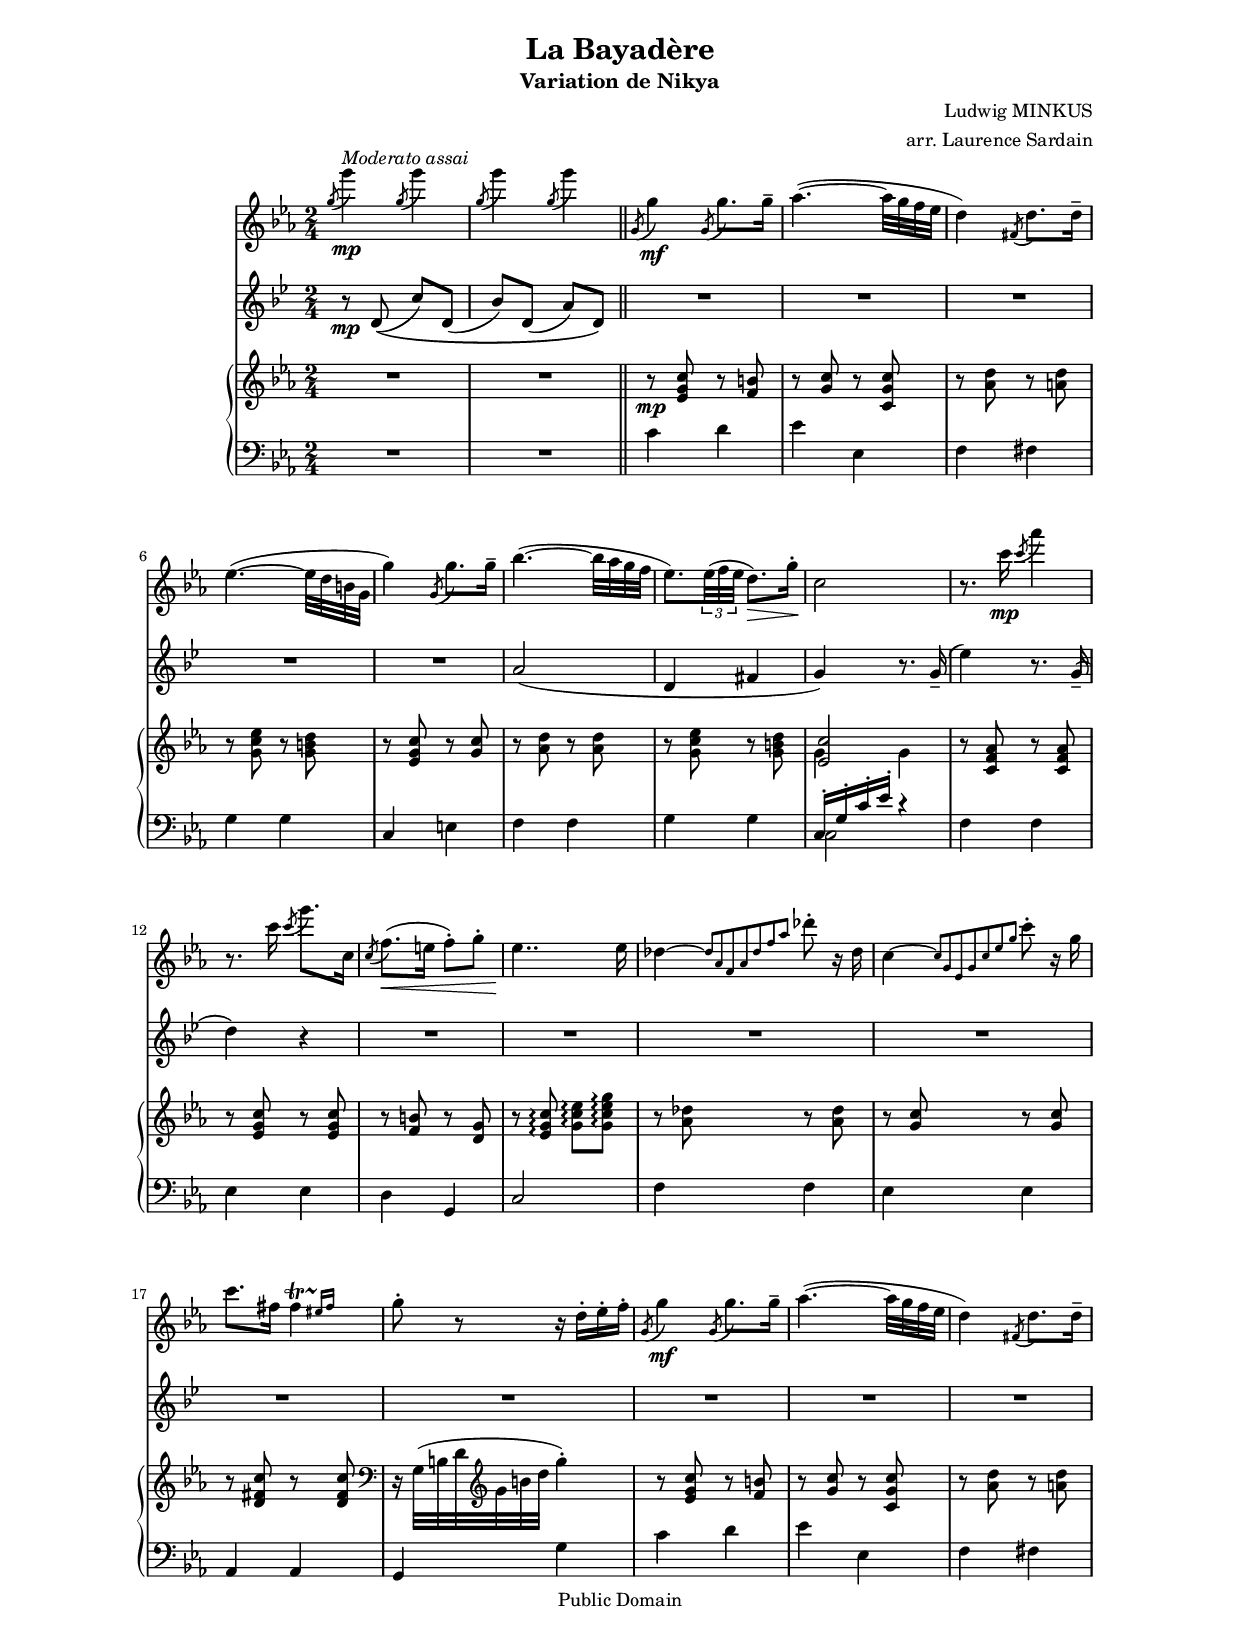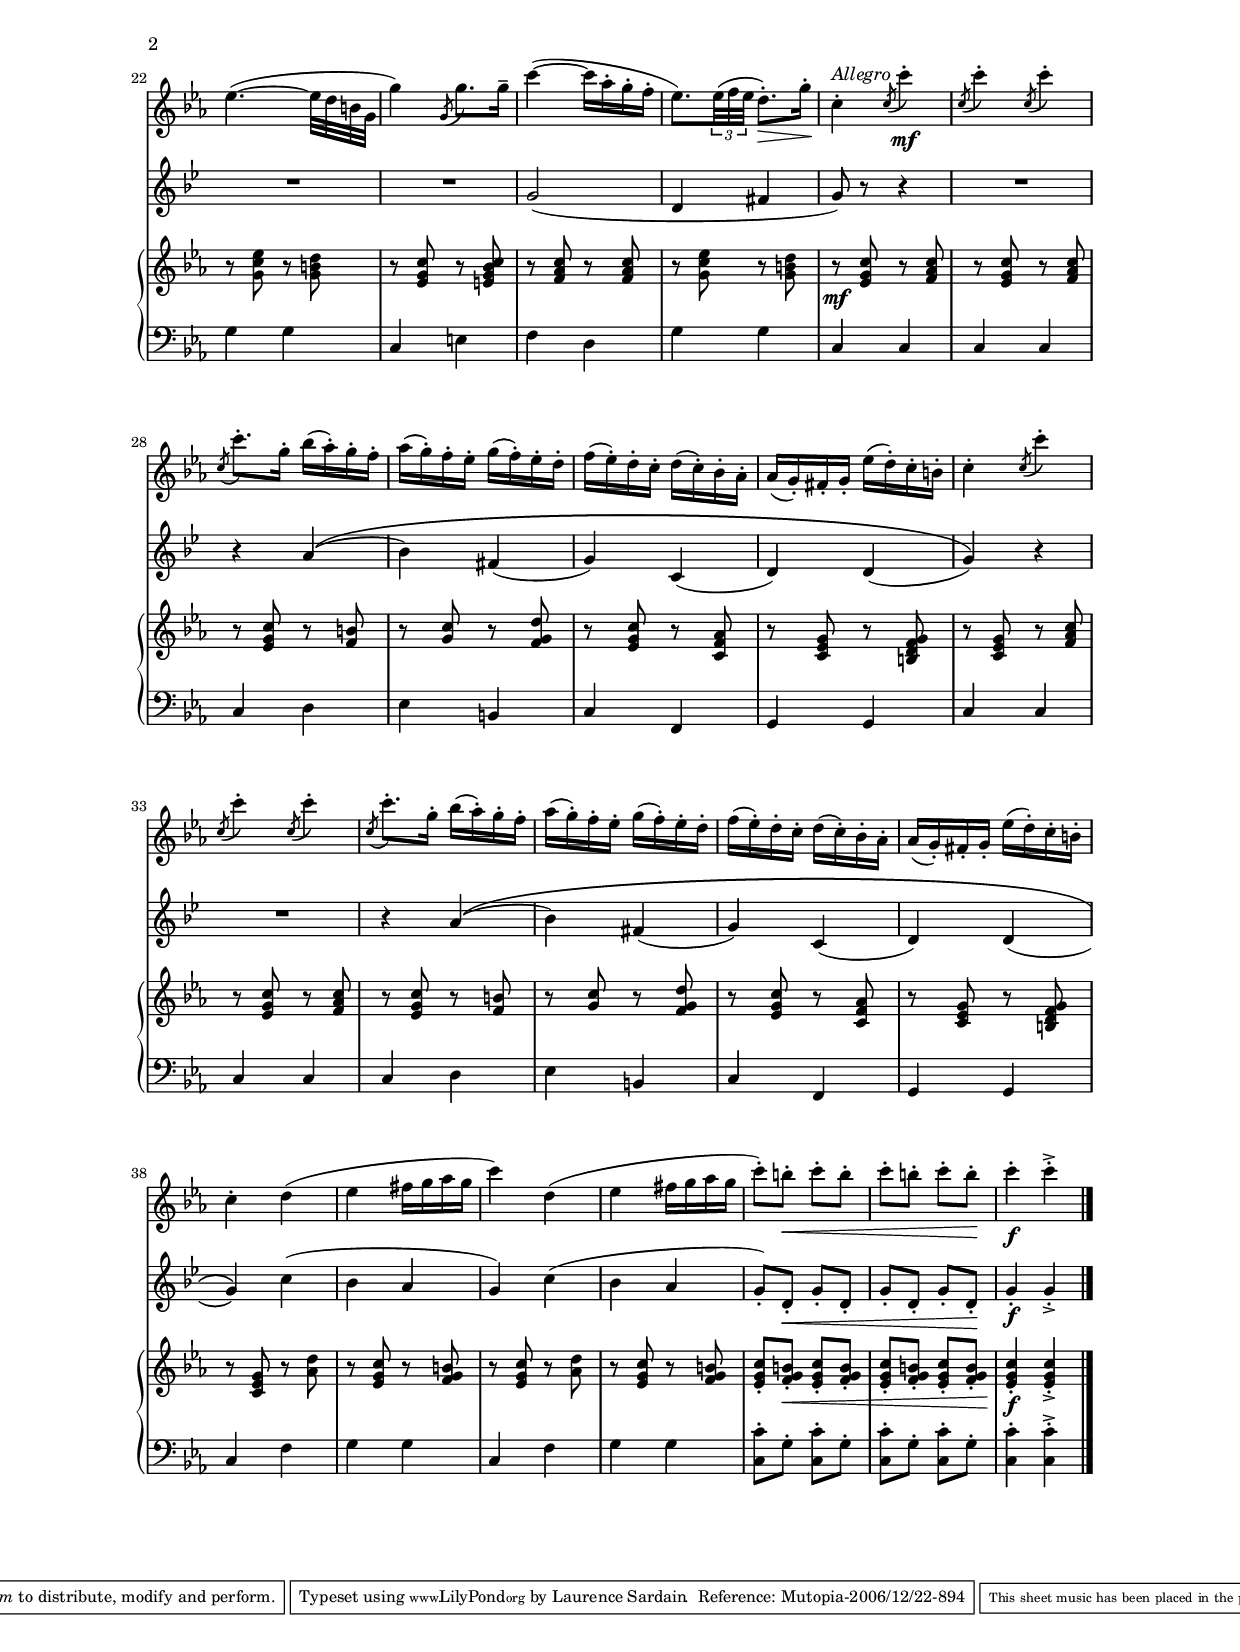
\version "2.10.0"
\include "catalan.ly" 
#(set-global-staff-size 16)

\header {
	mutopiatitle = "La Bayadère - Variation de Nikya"
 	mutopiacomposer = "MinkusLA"
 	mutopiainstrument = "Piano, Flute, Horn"
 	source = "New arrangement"
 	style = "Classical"
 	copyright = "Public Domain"
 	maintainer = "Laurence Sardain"
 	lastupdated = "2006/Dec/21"
	title = "La Bayadère"
	subtitle = "Variation de Nikya"
	composer = "Ludwig MINKUS"
	arranger = "arr. Laurence Sardain"
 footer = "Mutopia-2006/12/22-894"
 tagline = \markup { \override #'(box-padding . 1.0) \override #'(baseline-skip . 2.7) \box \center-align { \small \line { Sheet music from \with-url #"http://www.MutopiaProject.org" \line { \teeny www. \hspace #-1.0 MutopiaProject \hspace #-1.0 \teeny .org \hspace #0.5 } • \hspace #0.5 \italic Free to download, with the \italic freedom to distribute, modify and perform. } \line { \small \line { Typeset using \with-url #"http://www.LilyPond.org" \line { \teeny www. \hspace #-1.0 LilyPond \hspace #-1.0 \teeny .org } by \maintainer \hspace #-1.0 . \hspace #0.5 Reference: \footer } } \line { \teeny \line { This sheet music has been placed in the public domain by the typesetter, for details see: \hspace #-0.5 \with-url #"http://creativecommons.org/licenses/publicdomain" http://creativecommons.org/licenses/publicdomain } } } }
}

flute = \relative do' {
	\clef treble
	\key sib\major
	\time 2/4
	\acciaccatura  re'8 re'4\mp ^\markup{\italic{Moderato assai}} \acciaccatura re,8 re'4 |
	\acciaccatura re,8 re'4 \acciaccatura re,8 re'4 \bar"||"|
	\acciaccatura re,,8 re'4\mf \acciaccatura re,8 re'8. re16-- |
	mib4.(~mib32 re do sib |
	la4) \acciaccatura dod,8 la'8. la16-- |
	sib4.(~ sib32 la fad re |
	re'4) \acciaccatura re,8 re'8. re16-- |
	fa4.(~ fa32 mib re do |
	sib8.) \times 2/3 {sib32( do sib} la8.)\> re16-. |
	sol,2\! |
	r8. sol'16\mp \acciaccatura sol8 mib'4 |
	r8. sol,16 \acciaccatura sol8 re'8. sol,,16 |
	\acciaccatura sol8 do8.(\< si16 do8)-. re-. |
	sib4..\! sib16 |
	lab4~\grace {lab8[ mib do mib lab do mib] } lab8-. r16 lab, |
	sol4~\grace {sol8[ re sib re sol sib re] } sol8-. r16 re |
	sol8. dod,16 << {dod4 \startTrillSpan }{s8 \grace{sid16 [\stopTrillSpan dod]}}>> |
	re8-. r8 r16 la-. sib-. do-. |
	\acciaccatura re,8 re'4\mf \acciaccatura re,8 re'8. re16-- |
	mib4.(~mib32 re do sib |
	la4) \acciaccatura dod,8 la'8. la16-- |
	sib4.(~ sib32 la fad re |
	re'4) \acciaccatura re,8 re'8. re16-- |
	sol4~(sol16 mib-. re-. do-. |
	sib8.) \times 2/3 {sib32( do sib } la8.)-.\> re16-. |
	sol,4-.\! ^\markup{\italic Allegro} \acciaccatura sol8 sol'4-.\mf |
	\acciaccatura sol,8 sol'4-. \acciaccatura sol,8 sol'4-. |
	\acciaccatura sol,8 sol'8.-. re16-. fa( mib-.) re-. do-. |
	mib( re)-. do-. sib-. re( do)-. sib-. la-. |
	do( sib-.) la-. sol-. la( sol)-. fa-. mib-. |
	mib( re-.) dod-. re-. sib'( la)-. sol-. fad-. |
	sol4-. \acciaccatura sol8 sol'4-. |
	\acciaccatura sol,8 sol'4-. \acciaccatura sol,8 sol'4-. |
	\acciaccatura sol,8 sol'8.-. re16-. fa( mib-.) re-. do-. |
	mib( re)-. do-. sib-. re( do)-. sib-. la-. |
	do( sib-.) la-. sol-. la( sol)-. fa-. mib-. |
	mib( re-.) dod-. re-. sib'( la)-. sol-. fad-. |
	sol4-. la( |
	sib dod16 re mib re |
	sol4) la,( |
	sib dod16 re mib re |
	sol8)-. fad-.\< sol-. fad-. |
	sol-. fad-. sol-. fad-.\! |
	sol4-.\f sol-.->\bar"|."
	
}

cor = \relative do {
	\clef treble
	\key sib\major
	\time 2/4 
	\grace s8 r8\mp re\(( do') re,(|
	sib') re,( la') re,\)\bar"||" 
 	\grace s8
 	R2*5 |
 	la'2( |
 	re,4 fad |
 	sol4) r8. sol16(--|
 	mib'4) r8. sol,16(-- |
 	re'4) r |
 	R2*6 |
 	R2*5 |
 	sol,2( |
 	re4 fad |
 	sol8) r r4 |
 	R2 |
 	r4 la\(( |
 	sib) fad( |
 	sol) do,( |
 	re) re( |
 	sol)\) r |
 	R2 |
 	r4 la\(( |
 	sib) fad( |
 	sol) do,( |
 	re) re( |
 	sol)\) do( |
 	sib la |
 	sol) do( |
 	sib la |
 	sol8-.) re-.\< sol-. re-. |
 	sol-. re-. sol-. re-.\! |
 	sol4-.\f sol-.-> \bar"|."
 	
 	
 	
}


uppera = \relative do' {
	\clef treble
	\key sib\major
	\time 2/4
	\grace s8
	R2*2 \bar"||" 
	\grace s8
	r8\mp <sib re sol> r <do fad> |
	r <re sol> r <sol, re' sol> |
	r <mib' la> r <mi la> |
	r <re sol sib> r <re fad la> |
	r <sib re sol> r <re sol> |
	r <mib la> r <mib la> |
	r <re sol sib> r <re fad la> |
	<< { <sib sol'>2 }\\{re4 re}>> |
	r8 <sol, do mib> r <sol do mib> |
	r <sib re sol> r <sib re sol> |
	r <do fad> r <la re> |
	r8 <sib re sol>\arpeggio <re sol sib>\arpeggio <re sol sib re >\arpeggio |
	r8 <mib lab> r <mib lab> |
	r <re sol> r <re sol> |
	r <la dod sol'> r <la dod sol'> |
	\clef bass r16 re,32( fad la \clef treble re fad la re4)-. |
	r8 <sib, re sol> r <do fad> |
	r <re sol> r <sol, re' sol> |
	r <mib'la> r <mi la> |
	r <re sol sib> r <re fad la> |
	r <sib re sol> r <si re fa sol> |
	r <do mib sol> r <do mib sol> |
	r <re sol sib> r <re fad la> |
	r\mf <sib re sol> r <do mib sol> |
	r <sib re sol> r <do mib sol> |
	r <sib re sol> r <do fad> |
	r <re sol> r <do re la'> |
	r <sib re sol> r <sol do mib> |
	r <sol sib re> r <fad la do re> |
	r <sol sib re> r <do mib sol> |
	r <sib re sol> r <do mib sol> |
	r <sib re sol> r <do fad> |
	r <re sol> r <do re la'> |
	r <sib re sol> r <sol do mib> |
	r <sol sib re> r <fad la do re> |
	r <sol sib re> r <mib' la> |
	r <sib re sol> r <do re fad> |
	r <sib re sol> r <mib la> |
	r <sib re sol> r <do re fad> |
	<sib re sol>-. <do re fad>-.\< <sib re sol>-. <do re fad>-. |
	<sib re sol>-. <do re fad>-. <sib re sol>-. <do re fad>-.\! |
	<sib re sol>4-.\f <sib re sol>4-.-> |
}
     
lowera = \relative do {
	\clef bass
	\key sib\major
	\time 2/4
	\grace s8
 	R2*2 |
 	sol'4 la |
 	sib sib, |
 	do dod |
 	re re |
 	sol, si |
 	do do |
 	re re |
 	<< {sol,16-. re'-. sol-. sib-. r4 }\\{sol,2}>> |
 	do4 do |
 	sib sib |
 	la re, |
 	sol2 |
 	do4 do |
 	sib sib |
 	mib, mib |
 	re re' |
 	sol la |
 	sib sib, |
 	do dod |
 	re re |
 	sol, si |
 	do la |
 	re re |
 	sol, sol |
 	sol sol |
 	sol la |
 	sib fad |
 	sol do, |
 	re re |
 	sol sol |
 	sol sol |
 	sol la |
 	sib fad |
 	sol do, |
 	re re |
 	sol do |
 	re re |
 	sol, do |
 	re re |
 	<sol, sol'>8-. re'-. <sol, sol'>-. re'-. |
 	<sol, sol'>-. re'-. <sol, sol'>-. re'-. |
 	<sol, sol'>4-. <sol sol'>-.-> |
}

     
\score {<<
	\context Staff = flute <<
		\set Staff.instrumentName = "Flûte "
		\transpose sol do'\flute
		>>
	\context Staff = cor <<
		\set Staff.instrumentName = "Cor "
		\transpose sol sol'\cor
		>>
	\context PianoStaff = prima <<
		\set PianoStaff.instrumentName = "Piano "
		\context Staff = uppera \transpose sol do'\uppera
		\context Staff = lowera \transpose sol do'\lowera
	>>
	>>
	\layout { }
	\midi { 
		\context {
      			\Score
      			tempoWholesPerMinute = #(ly:make-moment 60 4)
      		}
      	}
}

\paper {
	top-margin = 1.5\cm
	bottom-margin = 1.5\cm
	left-margin = 2.5\cm
	line-width = 16.0\cm
} 
